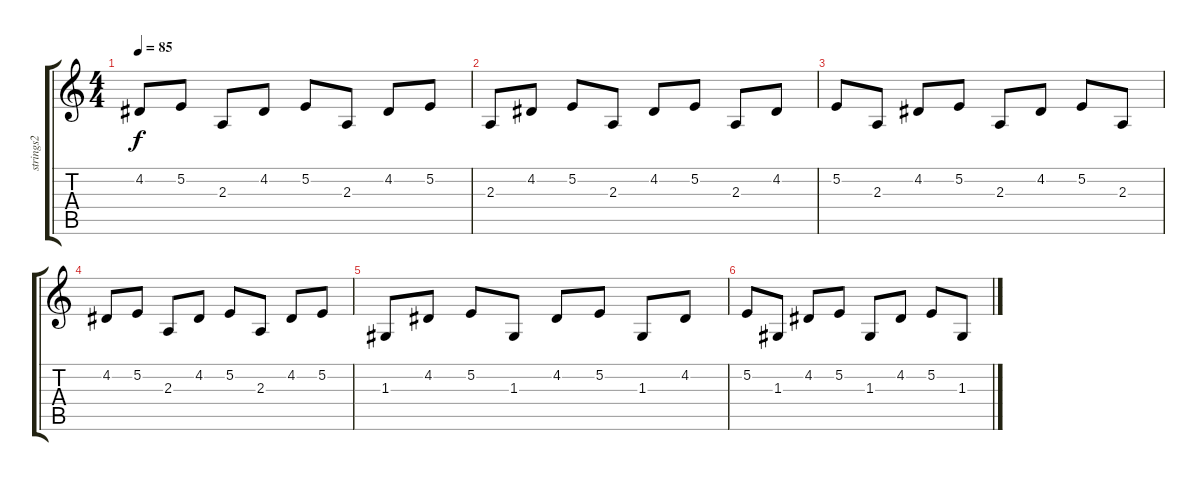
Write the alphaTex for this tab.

\track ("strings2" "strings2") {instrument pizzicatostrings}
\staff {score tabs}
\tuning (E4 B3 G3 D3 A2 E2) {hide}
\ts (4 4)
\tempo 85
\clef g2
\ks c
4.2.8{dy f} 5.2.8 2.3.8 4.2.8 5.2.8 2.3.8 4.2.8 5.2.8 |
2.3.8 4.2.8 5.2.8 2.3.8 4.2.8 5.2.8 2.3.8 4.2.8 |
5.2.8 2.3.8 4.2.8 5.2.8 2.3.8 4.2.8 5.2.8 2.3.8 |
4.2.8 5.2.8 2.3.8 4.2.8 5.2.8 2.3.8 4.2.8 5.2.8 |
1.3.8 4.2.8 5.2.8 1.3.8 4.2.8 5.2.8 1.3.8 4.2.8 |
5.2.8 1.3.8 4.2.8 5.2.8 1.3.8 4.2.8 5.2.8 1.3.8
